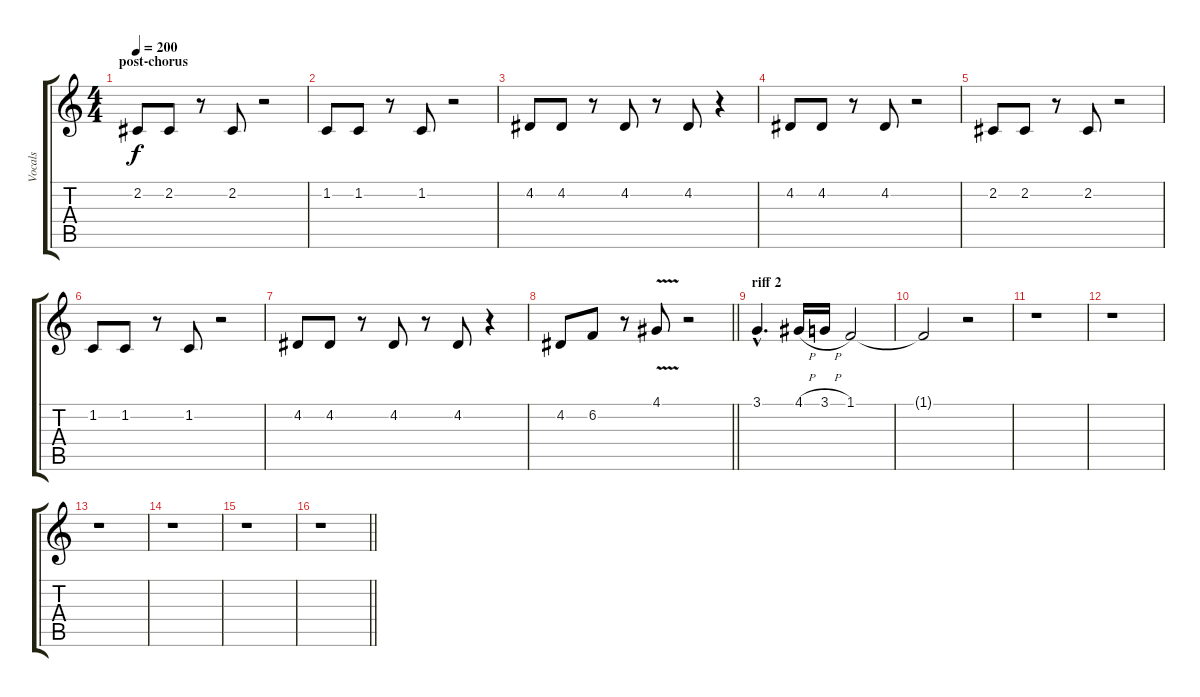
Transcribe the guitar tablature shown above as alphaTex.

\track ("Vocals" "Vocals") {instrument oboe}
\staff {score tabs}
\tuning (E4 B3 G3 D3 A2 E2) {hide}
\ts (4 4)
\section ("" "post-chorus")
\tempo 200
\clef g2
\ks c
2.2.8{dy f} 2.2.8 r.8 2.2.8 r.2 |
1.2.8 1.2.8 r.8 1.2.8 r.2 |
4.2.8 4.2.8 r.8 4.2.8 r.8 4.2.8 r.4 |
4.2.8 4.2.8 r.8 4.2.8 r.2 |
2.2.8 2.2.8 r.8 2.2.8 r.2 |
1.2.8 1.2.8 r.8 1.2.8 r.2 |
4.2.8 4.2.8 r.8 4.2.8 r.8 4.2.8 r.4 |
\barLineRight lightlight
4.2.8 6.2.8 r.8 4.1{v}.8 r.2 |
\section ("" "riff 2")
3.1{hac}.4{d} 4.1{h}.16 3.1{h}.16 1.1.2 |
1.1{t}.2 r.2 |
r.1 |
r.1 |
r.1 |
r.1 |
r.1 |
\barLineRight lightlight
r.1
